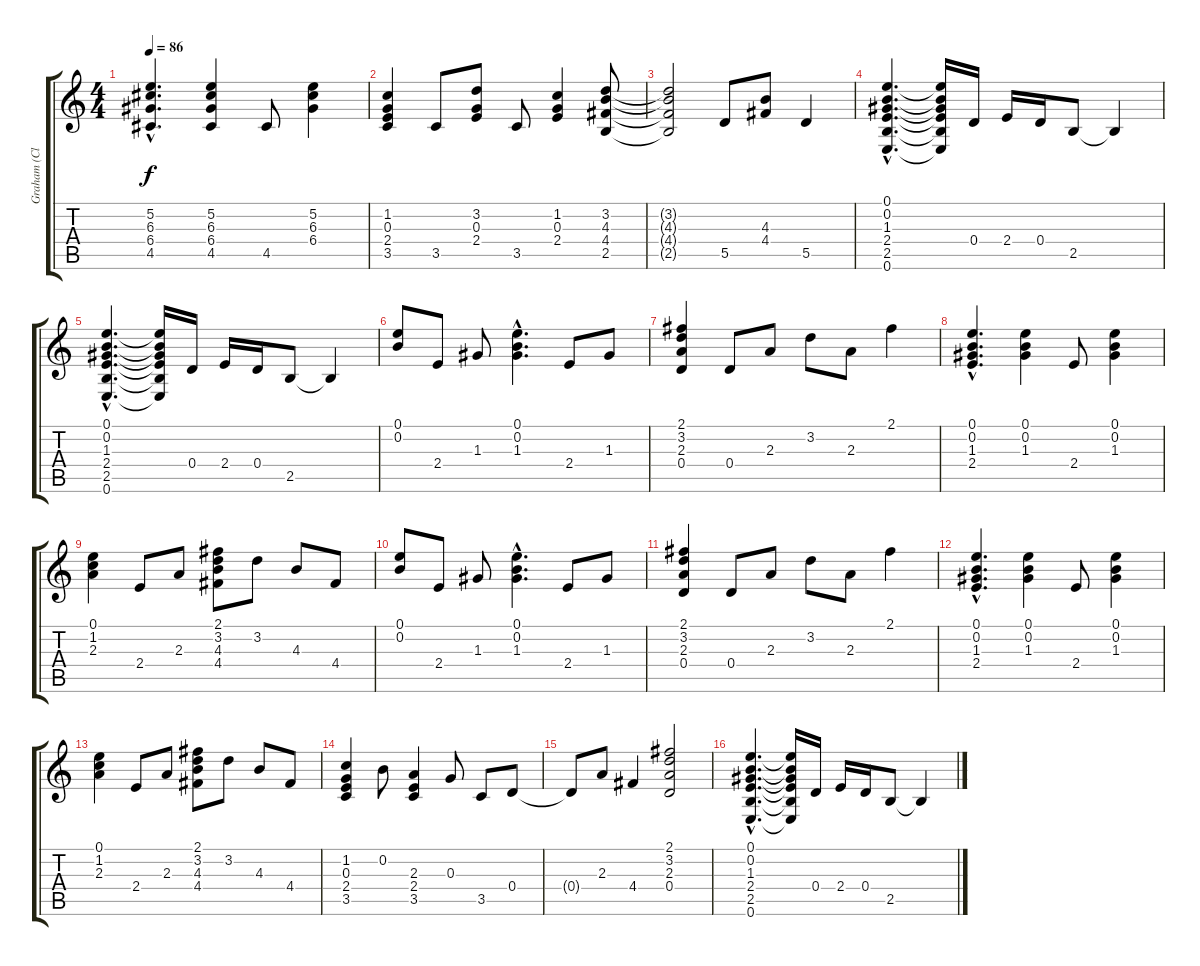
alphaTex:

\track ("Graham (Clean Guitar)" "Graham (Cl") {instrument electricguitarclean}
\staff {score tabs}
\tuning (E4 B3 G3 D3 A2 E2) {hide}
\ts (4 4)
\tempo 86
\clef g2
\ks c
(5.2{hac} 6.3{hac} 6.4{hac} 4.5{hac}).4{d dy f} (5.2 6.3 6.4 4.5).4 4.5.8 (5.2 6.3 6.4).4 |
(1.2 0.3 2.4 3.5).4 3.5.8 (3.2 0.3 2.4).8 3.5.8 (1.2 0.3 2.4).4 (3.2 4.3 4.4 2.5).8 |
(3.2{t} 4.3{t} 4.4{t} 2.5{t}).2 5.5.8 (4.3 4.4).8 5.5.4 |
(0.1{hac} 0.2{hac} 1.3{hac} 2.4{hac} 2.5{hac} 0.6{hac}).4{d} (0.1{t} 0.2{t} 1.3{t} 2.4{t} 2.5{t} 0.6{t}).16 0.4.16 2.4.16 0.4.16 2.5.8 2.5{t}.4 |
(0.1{hac} 0.2{hac} 1.3{hac} 2.4{hac} 2.5{hac} 0.6{hac}).4{d} (0.1{t} 0.2{t} 1.3{t} 2.4{t} 2.5{t} 0.6{t}).16 0.4.16 2.4.16 0.4.16 2.5.8 2.5{t}.4 |
(0.1 0.2).8 2.4.8 1.3.8 (0.1{hac} 0.2{hac} 1.3{hac}).4{d} 2.4.8 1.3.8 |
(2.1 3.2 2.3 0.4).4 0.4.8 2.3.8 3.2.8 2.3.8 2.1.4 |
(0.1{hac} 0.2{hac} 1.3{hac} 2.4{hac}).4{d} (0.1 0.2 1.3).4 2.4.8 (0.1 0.2 1.3).4 |
(0.1 1.2 2.3).4 2.4.8 2.3.8 (2.1 3.2 4.3 4.4).8 3.2.8 4.3.8 4.4.8 |
(0.1 0.2).8 2.4.8 1.3.8 (0.1{hac} 0.2{hac} 1.3{hac}).4{d} 2.4.8 1.3.8 |
(2.1 3.2 2.3 0.4).4 0.4.8 2.3.8 3.2.8 2.3.8 2.1.4 |
(0.1{hac} 0.2{hac} 1.3{hac} 2.4{hac}).4{d} (0.1 0.2 1.3).4 2.4.8 (0.1 0.2 1.3).4 |
(0.1 1.2 2.3).4 2.4.8 2.3.8 (2.1 3.2 4.3 4.4).8 3.2.8 4.3.8 4.4.8 |
(1.2 0.3 2.4 3.5).4 0.2.8 (2.3 2.4 3.5).4 0.3.8 3.5.8 0.4.8 |
0.4{t}.8 2.3.8 4.4.4 (2.1 3.2 2.3 0.4).2 |
(0.1{hac} 0.2{hac} 1.3{hac} 2.4{hac} 2.5{hac} 0.6{hac}).4{d} (0.1{t} 0.2{t} 1.3{t} 2.4{t} 2.5{t} 0.6{t}).16 0.4.16 2.4.16 0.4.16 2.5.8 2.5{t}.4
